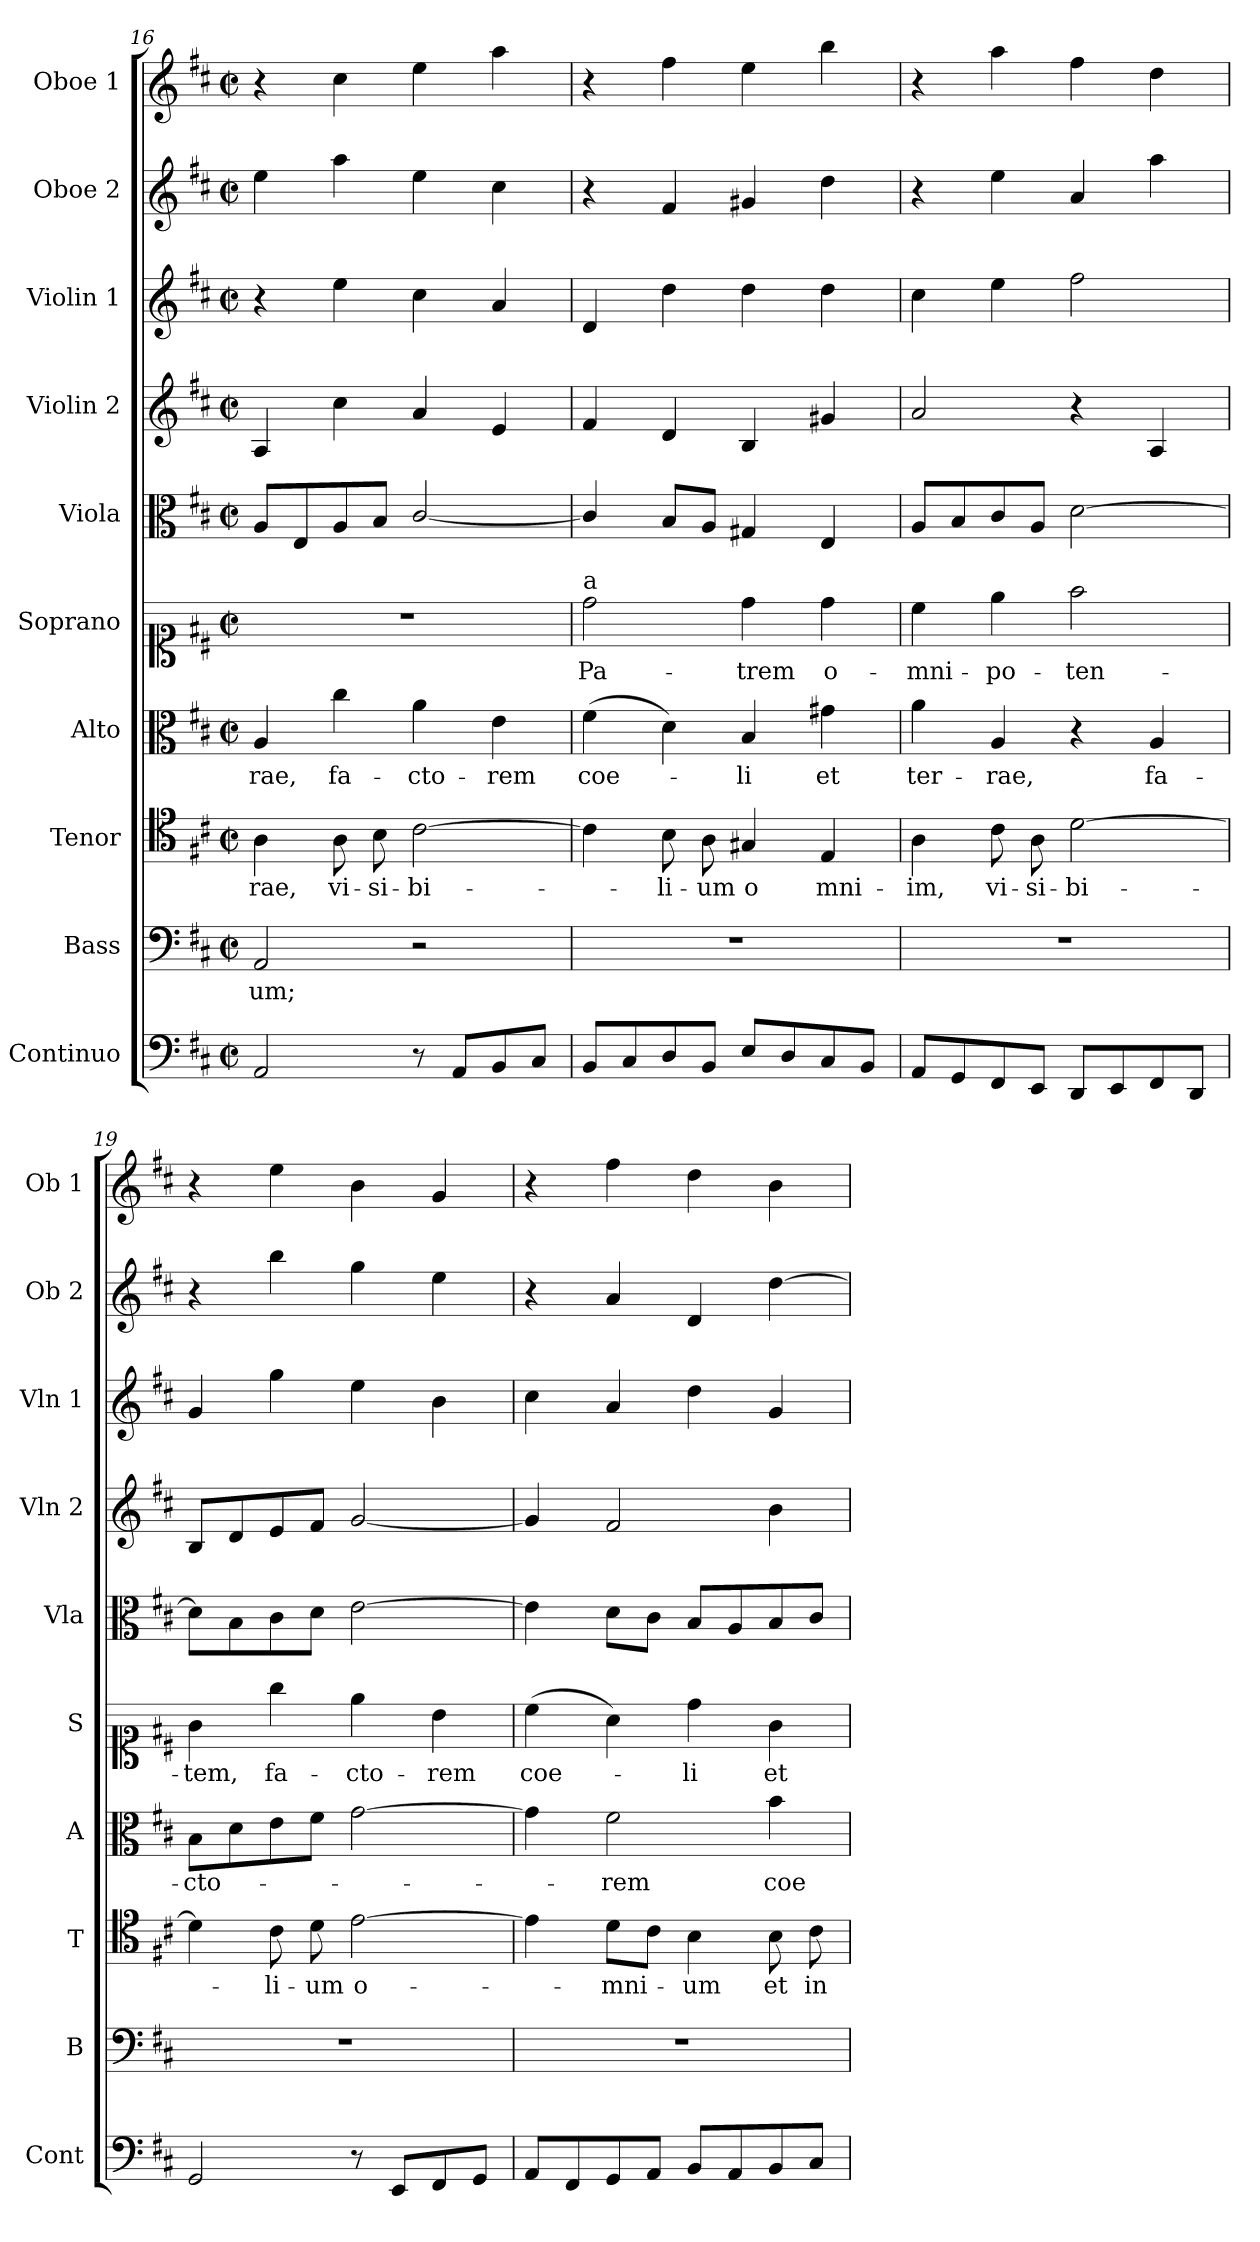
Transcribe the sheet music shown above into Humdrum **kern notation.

**kern	**kern	**text	**kern	**text	**kern	**text	**kern	**text	**kern	**kern	**kern	**kern	**kern
*part10	*part9	*part9	*part8	*part8	*part7	*part7	*part6	*part6	*part5	*part4	*part3	*part2	*part1
*staff10	*staff9	*staff9	*staff8	*staff8	*staff7	*staff7	*staff6	*staff6	*staff5	*staff4	*staff3	*staff2	*staff1
*I"Continuo	*I"Bass	*	*I"Tenor	*	*I"Alto	*	*I"Soprano	*	*I"Viola	*I"Violin 2	*I"Violin 1	*I"Oboe 2	*I"Oboe 1
*I'Cont	*I'B	*	*I'T	*	*I'A	*	*I'S	*	*I'Vla	*I'Vln 2	*I'Vln 1	*I'Ob 2	*I'Ob 1
*clefF4	*clefF4	*	*clefC4	*	*clefC3	*	*clefC1	*	*clefC3	*clefG2	*clefG2	*clefG2	*clefG2
*k[f#c#]	*k[f#c#]	*	*k[f#c#]	*	*k[f#c#]	*	*k[f#c#]	*	*k[f#c#]	*k[f#c#]	*k[f#c#]	*k[f#c#]	*k[f#c#]
*M2/2	*M2/2	*	*M2/2	*	*M2/2	*	*M2/2	*	*M2/2	*M2/2	*M2/2	*M2/2	*M2/2
*met(c|)	*met(c|)	*	*met(c|)	*	*met(c|)	*	*met(c|)	*	*met(c|)	*met(c|)	*met(c|)	*met(c|)	*met(c|)
=16	=16	=16	=16	=16	=16	=16	=16	=16	=16	=16	=16	=16	=16
!	!	!LO:LY:b	!	!LO:LY:b	!	!LO:LY:b	!	!	!	!	!	!	!
2AA/	2AA/	-um;	4A\	-rae,	4A/	-rae,	1r	.	8A/L	4A/	4r	4ee\	4r
.	.	.	.	.	.	.	.	.	8E/	.	.	.	.
!	!	!	!	!LO:LY:b	!	!LO:LY:b	!	!	!	!	!	!	!
.	.	.	8A\	vi-	4cc#\	fa-	.	.	8A/	4cc#\	4ee\	4aa\	4cc#\
!	!	!	!	!LO:LY:b	!	!	!	!	!	!	!	!	!
.	.	.	8B\	-si-	.	.	.	.	8B/J	.	.	.	.
!	!	!	!	!LO:LY:b	!	!LO:LY:b	!	!	!	!	!	!	!
8r	2r	.	[2c#\	-bi-	4a\	-cto-	.	.	[2c#/	4a/	4cc#\	4ee\	4ee\
8AA/L	.	.	.	.	.	.	.	.	.	.	.	.	.
!	!	!	!	!	!	!LO:LY:b	!	!	!	!	!	!	!
8BB/	.	.	.	.	4e\	-rem	.	.	.	4e/	4a/	4cc#\	4aa\
8C#/J	.	.	.	.	.	.	.	.	.	.	.	.	.
=17	=17	=17	=17	=17	=17	=17	=17	=17	=17	=17	=17	=17	=17
!	!	!	!	!	!	!	!LO:TX:a:t=a	!	!	!	!	!	!
!	!	!	!	!	!	!LO:LY:b	!	!LO:LY:b	!	!	!	!	!
8BB/L	1r	.	4c#\]	.	(4f#\	coe-	2dd\	Pa-	4c#/]	4f#/	4d/	4r	4r
8C#/	.	.	.	.	.	.	.	.	.	.	.	.	.
!	!	!	!	!LO:LY:b	!	!	!	!	!	!	!	!	!
8D/	.	.	8B\	-li-	4d\)	.	.	.	8B/L	4d/	4dd\	4f#/	4ff#\
!	!	!	!	!LO:LY:b	!	!	!	!	!	!	!	!	!
8BB/J	.	.	8A\	-um	.	.	.	.	8A/J	.	.	.	.
!	!	!	!	!LO:LY:b	!	!LO:LY:b	!	!LO:LY:b	!	!	!	!	!
8E/L	.	.	4G#X/	o	4B/	-li	4dd\	-trem	4G#X/	4B/	4dd\	4g#X/	4ee\
8D/	.	.	.	.	.	.	.	.	.	.	.	.	.
!	!	!	!	!LO:LY:b	!	!LO:LY:b	!	!LO:LY:b	!	!	!	!	!
8C#/	.	.	4E/	-mni-	4g#X\	et	4dd\	o-	4E/	4g#X/	4dd\	4dd\	4bb\
8BB/J	.	.	.	.	.	.	.	.	.	.	.	.	.
=18	=18	=18	=18	=18	=18	=18	=18	=18	=18	=18	=18	=18	=18
!	!	!	!	!LO:LY:b	!	!LO:LY:b	!	!LO:LY:b	!	!	!	!	!
8AA/L	1r	.	4A\	-im,	4a\	ter-	4cc#\	-mni-	8A/L	2a/	4cc#\	4r	4r
8GG/	.	.	.	.	.	.	.	.	8B/	.	.	.	.
!	!	!	!	!LO:LY:b	!	!LO:LY:b	!	!LO:LY:b	!	!	!	!	!
8FF#/	.	.	8c#\	vi-	4A/	-rae,	4ee\	-po-	8c#/	.	4ee\	4ee\	4aa\
!	!	!	!	!LO:LY:b	!	!	!	!	!	!	!	!	!
8EE/J	.	.	8A\	-si-	.	.	.	.	8A/J	.	.	.	.
!	!	!	!	!LO:LY:b	!	!	!	!LO:LY:b	!	!	!	!	!
8DD/L	.	.	[2d\	-bi-	4r	.	2ff#\	-ten-	[2d\	4r	2ff#\	4a/	4ff#\
8EE/	.	.	.	.	.	.	.	.	.	.	.	.	.
!	!	!	!	!	!	!LO:LY:b	!	!	!	!	!	!	!
8FF#/	.	.	.	.	4A/	fa-	.	.	.	4A/	.	4aa\	4dd\
8DD/J	.	.	.	.	.	.	.	.	.	.	.	.	.
=19	=19	=19	=19	=19	=19	=19	=19	=19	=19	=19	=19	=19	=19
!	!	!	!	!	!	!LO:LY:b	!	!LO:LY:b	!	!	!	!	!
2GG/	1r	.	4d\]	.	8B\L	-cto-	4g\	-tem,	8d\L]	8B/L	4g/	4r	4r
.	.	.	.	.	8d\	.	.	.	8B\	8d/	.	.	.
!	!	!	!	!LO:LY:b	!	!	!	!LO:LY:b	!	!	!	!	!
.	.	.	8c#\	-li-	8e\	.	4gg\	fa-	8c#\	8e/	4gg\	4bb\	4ee\
!	!	!	!	!LO:LY:b	!	!	!	!	!	!	!	!	!
.	.	.	8d\	-um	8f#\J	.	.	.	8d\J	8f#/J	.	.	.
!	!	!	!	!LO:LY:b	!	!	!	!LO:LY:b	!	!	!	!	!
8r	.	.	[2e\	o-	[2g\	.	4ee\	-cto-	[2e\	[2g/	4ee\	4gg\	4b\
8EE/L	.	.	.	.	.	.	.	.	.	.	.	.	.
!	!	!	!	!	!	!	!	!LO:LY:b	!	!	!	!	!
8FF#/	.	.	.	.	.	.	4b\	-rem	.	.	4b\	4ee\	4g/
8GG/J	.	.	.	.	.	.	.	.	.	.	.	.	.
=20	=20	=20	=20	=20	=20	=20	=20	=20	=20	=20	=20	=20	=20
!	!	!	!	!	!	!	!	!LO:LY:b	!	!	!	!	!
8AA/L	1r	.	4e\]	.	4g\]	.	(4cc#\	coe-	4e\]	4g/]	4cc#\	4r	4r
8FF#/	.	.	.	.	.	.	.	.	.	.	.	.	.
!	!	!	!	!LO:LY:b	!	!LO:LY:b	!	!	!	!	!	!	!
8GG/	.	.	8d\L	-mni-	2f#\	-rem	4a\)	.	8d\L	2f#/	4a/	4a/	4ff#\
8AA/J	.	.	8c#\J	.	.	.	.	.	8c#\J	.	.	.	.
!	!	!	!	!LO:LY:b	!	!	!	!LO:LY:b	!	!	!	!	!
8BB/L	.	.	4B\	-um	.	.	4dd\	-li	8B/L	.	4dd\	4d/	4dd\
8AA/	.	.	.	.	.	.	.	.	8A/	.	.	.	.
!	!	!	!	!LO:LY:b	!	!LO:LY:b	!	!LO:LY:b	!	!	!	!	!
8BB/	.	.	8B\	et	4b\	coe-	4g\	et	8B/	4b\	4g/	[4dd\	4b\
!	!	!	!	!LO:LY:b	!	!	!	!	!	!	!	!	!
8C#/J	.	.	8c#\	in-	.	.	.	.	8c#/J	.	.	.	.
=	=	=	=	=	=	=	=	=	=	=	=	=	=
*-	*-	*-	*-	*-	*-	*-	*-	*-	*-	*-	*-	*-	*-
